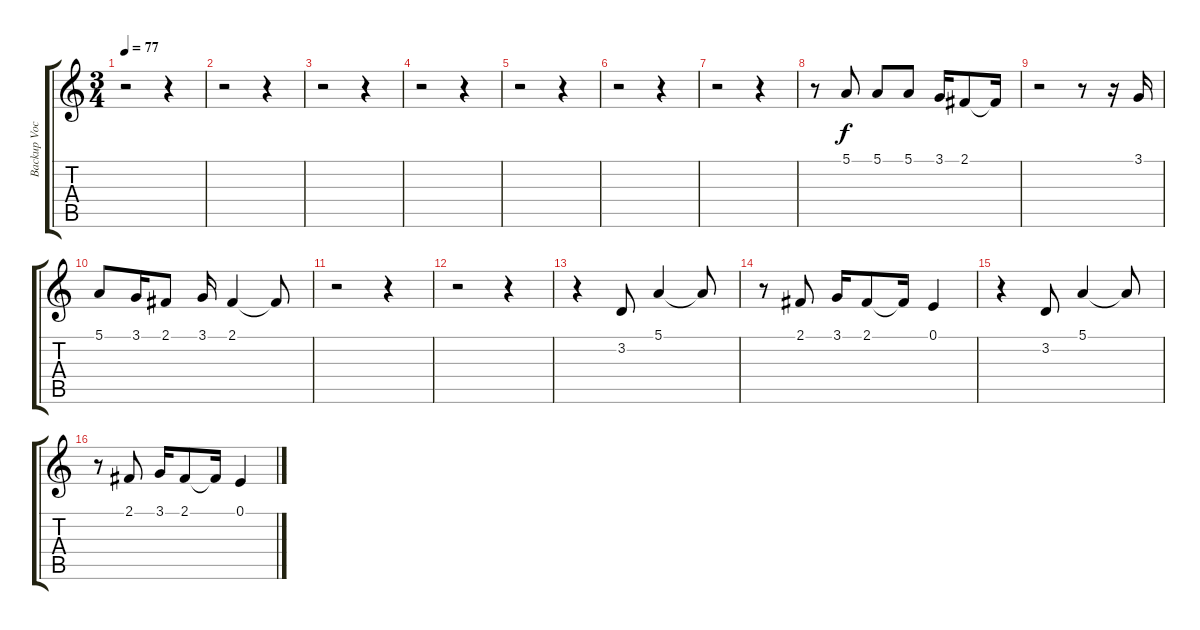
\track ("Backup Vocals" "Backup Voc") {instrument lead4chiff}
\staff {score tabs}
\tuning (E4 B3 G3 D3 A2 E2) {hide}
\ts (3 4)
\tempo 77
\clef g2
\ks c
r.2{dy f instrument lead4chiff} r.4 |
r.2 r.4 |
r.2 r.4 |
r.2 r.4 |
r.2 r.4 |
r.2 r.4 |
r.2 r.4 |
r.8 5.1.8 5.1.8 5.1.8 3.1.16 2.1.8 2.1{t}.16 |
r.2 r.8 r.16 3.1.16 |
5.1.8 3.1.16 2.1.8 3.1.16 2.1.4 2.1{t}.8 |
r.2 r.4 |
r.2 r.4 |
r.4 3.2.8 5.1.4 5.1{t}.8 |
r.8 2.1.8 3.1.16 2.1.8 2.1{t}.16 0.1.4 |
r.4 3.2.8 5.1.4 5.1{t}.8 |
r.8 2.1.8 3.1.16 2.1.8 2.1{t}.16 0.1.4
